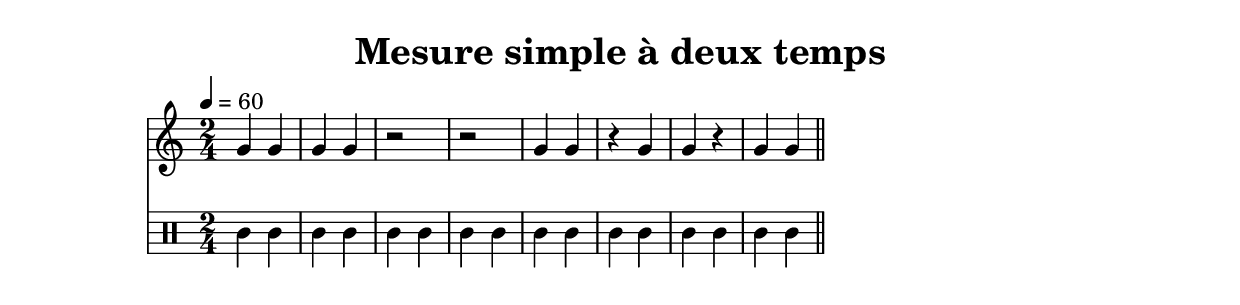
\version "2.12.0"
\include "italiano.ly"

\header {
	title = "Mesure simple à deux temps"
	}

Rythme = \relative sol'{ 
	\time 2/4 
	\tempo 4=60
		sol4 sol
		sol sol
		r2
		r2
		sol4 sol
		r sol
		sol r
		sol sol
		\bar "||"
	}

Metronome = \drummode { 
        \repeat unfold 8
        {wbh4 wbl}
        }

\new Score
<<
	\new Staff
		\new Voice { \Rythme }

	\new DrumStaff
		\Metronome
>>

\layout{
	\context {
		\Score
		}
	}

\score {
		<<
			 \new Voice \Rythme
			 \new DrumVoice \Metronome
		>>
  \midi { }
}